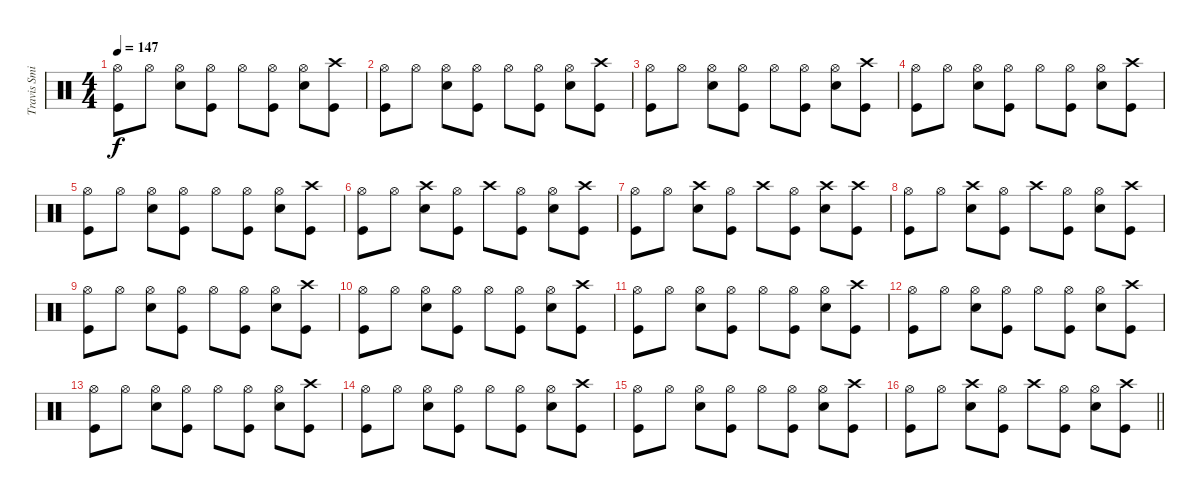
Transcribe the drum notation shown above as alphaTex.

\track ("Travis Smith" "Travis Smi") {instrument percussion}
\staff {score}
\articulation defaults
\ts (4 4)
\tempo 147
\clef neutral
\ks c
("Kick (hit)" "Hi-Hat (open)").8{dy f} "Hi-Hat (open)".8 ("Snare (hit) 2" "Hi-Hat (open)").8 ("Kick (hit)" "Hi-Hat (open)").8 "Hi-Hat (open)".8 ("Kick (hit)" "Hi-Hat (open)").8 ("Snare (hit) 2" "Hi-Hat (open)").8 ("Kick (hit)" "Crash high (hit)").8 |
("Kick (hit)" "Hi-Hat (open)").8 "Hi-Hat (open)".8 ("Snare (hit) 2" "Hi-Hat (open)").8 ("Kick (hit)" "Hi-Hat (open)").8 "Hi-Hat (open)".8 ("Kick (hit)" "Hi-Hat (open)").8 ("Snare (hit) 2" "Hi-Hat (open)").8 ("Kick (hit)" "Crash high (hit)").8 |
("Kick (hit)" "Hi-Hat (open)").8 "Hi-Hat (open)".8 ("Snare (hit) 2" "Hi-Hat (open)").8 ("Kick (hit)" "Hi-Hat (open)").8 "Hi-Hat (open)".8 ("Kick (hit)" "Hi-Hat (open)").8 ("Snare (hit) 2" "Hi-Hat (open)").8 ("Kick (hit)" "Crash high (hit)").8 |
("Kick (hit)" "Hi-Hat (open)").8 "Hi-Hat (open)".8 ("Snare (hit) 2" "Hi-Hat (open)").8 ("Kick (hit)" "Hi-Hat (open)").8 "Hi-Hat (open)".8 ("Kick (hit)" "Hi-Hat (open)").8 ("Snare (hit) 2" "Hi-Hat (open)").8 ("Kick (hit)" "Crash high (hit)").8 |
("Kick (hit)" "Hi-Hat (open)").8 "Hi-Hat (open)".8 ("Snare (hit) 2" "Hi-Hat (open)").8 ("Kick (hit)" "Hi-Hat (open)").8 "Hi-Hat (open)".8 ("Kick (hit)" "Hi-Hat (open)").8 ("Snare (hit) 2" "Hi-Hat (open)").8 ("Kick (hit)" "Crash high (hit)").8 |
("Kick (hit)" "Hi-Hat (open)").8 "Hi-Hat (open)".8 ("Snare (hit) 2" "Crash high (hit)").8 ("Kick (hit)" "Hi-Hat (open)").8 "Crash high (hit)".8 ("Kick (hit)" "Hi-Hat (open)").8 ("Snare (hit) 2" "Hi-Hat (open)").8 ("Kick (hit)" "Crash high (hit)").8 |
("Kick (hit)" "Hi-Hat (open)").8 "Hi-Hat (open)".8 ("Snare (hit) 2" "Crash high (hit)").8 ("Kick (hit)" "Hi-Hat (open)").8 "Crash high (hit)".8 ("Kick (hit)" "Hi-Hat (open)").8 ("Snare (hit) 2" "Crash high (hit)").8 ("Kick (hit)" "Crash high (hit)").8 |
("Kick (hit)" "Hi-Hat (open)").8 "Hi-Hat (open)".8 ("Snare (hit) 2" "Crash high (hit)").8 ("Kick (hit)" "Hi-Hat (open)").8 "Crash high (hit)".8 ("Kick (hit)" "Hi-Hat (open)").8 ("Snare (hit) 2" "Hi-Hat (open)").8 ("Kick (hit)" "Crash high (hit)").8 |
("Kick (hit)" "Hi-Hat (open)").8 "Hi-Hat (open)".8 ("Snare (hit) 2" "Hi-Hat (open)").8 ("Kick (hit)" "Hi-Hat (open)").8 "Hi-Hat (open)".8 ("Kick (hit)" "Hi-Hat (open)").8 ("Snare (hit) 2" "Hi-Hat (open)").8 ("Kick (hit)" "Crash high (hit)").8 |
("Kick (hit)" "Hi-Hat (open)").8 "Hi-Hat (open)".8 ("Snare (hit) 2" "Hi-Hat (open)").8 ("Kick (hit)" "Hi-Hat (open)").8 "Hi-Hat (open)".8 ("Kick (hit)" "Hi-Hat (open)").8 ("Snare (hit) 2" "Hi-Hat (open)").8 ("Kick (hit)" "Crash high (hit)").8 |
("Kick (hit)" "Hi-Hat (open)").8 "Hi-Hat (open)".8 ("Snare (hit) 2" "Hi-Hat (open)").8 ("Kick (hit)" "Hi-Hat (open)").8 "Hi-Hat (open)".8 ("Kick (hit)" "Hi-Hat (open)").8 ("Snare (hit) 2" "Hi-Hat (open)").8 ("Kick (hit)" "Crash high (hit)").8 |
("Kick (hit)" "Hi-Hat (open)").8 "Hi-Hat (open)".8 ("Snare (hit) 2" "Hi-Hat (open)").8 ("Kick (hit)" "Hi-Hat (open)").8 "Hi-Hat (open)".8 ("Kick (hit)" "Hi-Hat (open)").8 ("Snare (hit) 2" "Hi-Hat (open)").8 ("Kick (hit)" "Crash high (hit)").8 |
("Kick (hit)" "Hi-Hat (open)").8 "Hi-Hat (open)".8 ("Snare (hit) 2" "Hi-Hat (open)").8 ("Kick (hit)" "Hi-Hat (open)").8 "Hi-Hat (open)".8 ("Kick (hit)" "Hi-Hat (open)").8 ("Snare (hit) 2" "Hi-Hat (open)").8 ("Kick (hit)" "Crash high (hit)").8 |
("Kick (hit)" "Hi-Hat (open)").8 "Hi-Hat (open)".8 ("Snare (hit) 2" "Hi-Hat (open)").8 ("Kick (hit)" "Hi-Hat (open)").8 "Hi-Hat (open)".8 ("Kick (hit)" "Hi-Hat (open)").8 ("Snare (hit) 2" "Hi-Hat (open)").8 ("Kick (hit)" "Crash high (hit)").8 |
("Kick (hit)" "Hi-Hat (open)").8 "Hi-Hat (open)".8 ("Snare (hit) 2" "Hi-Hat (open)").8 ("Kick (hit)" "Hi-Hat (open)").8 "Hi-Hat (open)".8 ("Kick (hit)" "Hi-Hat (open)").8 ("Snare (hit) 2" "Hi-Hat (open)").8 ("Kick (hit)" "Crash high (hit)").8 |
\barLineRight lightlight
("Kick (hit)" "Hi-Hat (open)").8 "Hi-Hat (open)".8 ("Snare (hit) 2" "Crash high (hit)").8 ("Kick (hit)" "Hi-Hat (open)").8 "Crash high (hit)".8 ("Kick (hit)" "Hi-Hat (open)").8 ("Snare (hit) 2" "Hi-Hat (open)").8 ("Kick (hit)" "Crash high (hit)").8
